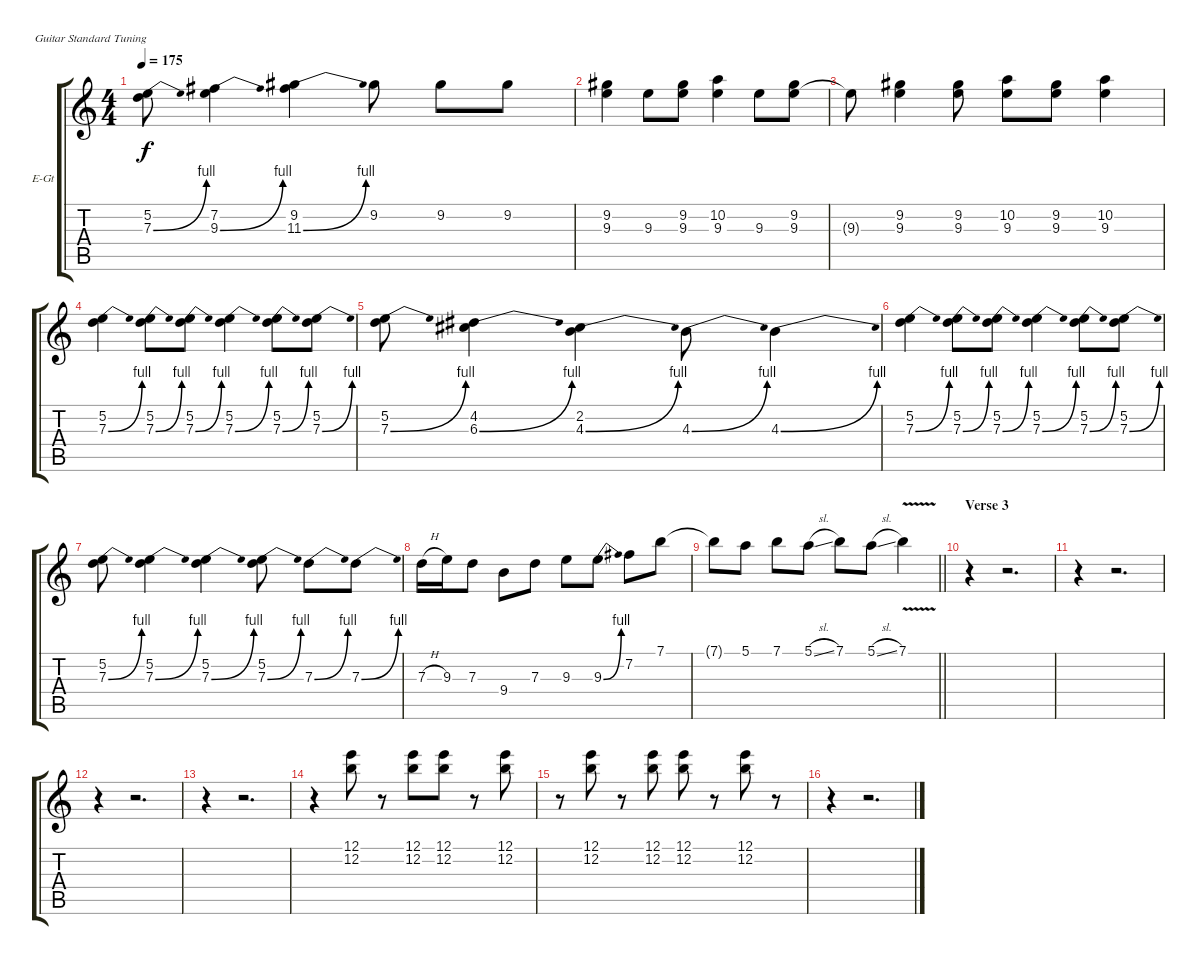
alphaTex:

\bracketExtendMode groupsimilarinstruments
\firstSystemTrackNameOrientation horizontal
\otherSystemsTrackNameOrientation horizontal
\track ("Guitar" "E-Gt") {instrument distortionguitar}
\staff {score tabs}
\tuning (E4 B3 G3 D3 A2 E2)
\ts (4 4)
\tempo 175
\clef g2
\ks c
(5.2 7.3{be (bend 0 0 60 4)}).8{dy f} (7.2 9.3{be (bend 0 0 60 4)}).4 (9.2 11.3{be (bend 0 0 60 4)}).4 9.2.8 9.2.8 9.2.8 |
(9.2 9.3).4 9.3.8 (9.2 9.3).8 (10.2 9.3).4 9.3.8 (9.2 9.3).8 |
9.3{t}.8 (9.2 9.3).4 (9.2 9.3).8 (10.2 9.3).8 (9.2 9.3).8 (10.2 9.3).4 |
(5.2 7.3{be (bend 0 0 60 4)}).4 (5.2 7.3{be (bend 0 0 60 4)}).8 (5.2 7.3{be (bend 0 0 60 4)}).8 (5.2 7.3{be (bend 0 0 60 4)}).4 (5.2 7.3{be (bend 0 0 60 4)}).8 (5.2 7.3{be (bend 0 0 60 4)}).8 |
(5.2 7.3{be (bend 0 0 60 4)}).8 (4.2 6.3{be (bend 0 0 60 4)}).4 (2.2 4.3{be (bend 0 0 60 4)}).4 4.3{be (bend 0 0 60 4)}.8 4.3{be (bend 0 0 60 4)}.4 |
(5.2 7.3{be (bend 0 0 60 4)}).4 (5.2 7.3{be (bend 0 0 60 4)}).8 (5.2 7.3{be (bend 0 0 60 4)}).8 (5.2 7.3{be (bend 0 0 60 4)}).4 (5.2 7.3{be (bend 0 0 60 4)}).8 (5.2 7.3{be (bend 0 0 60 4)}).8 |
(5.2 7.3{be (bend 0 0 60 4)}).8 (5.2 7.3{be (bend 0 0 60 4)}).4 (5.2 7.3{be (bend 0 0 60 4)}).4 (5.2 7.3{be (bend 0 0 60 4)}).8 7.3{be (bend 0 0 60 4)}.8 7.3{be (bend 0 0 60 4)}.8 |
7.3{h}.16 9.3.16 7.3.8 9.4.8 7.3.8 9.3.8 9.3{be (bend 0 0 60 4)}.8 7.2.8 7.1.8 |
\barLineRight lightlight
7.1{t}.8 5.1.8 7.1.8 5.1{sl}.8 7.1.8 5.1{sl}.8 7.1{v}.4 |
\section ("" "Verse 3")
r.4 r.2{d} |
r.4 r.2{d} |
r.4 r.2{d} |
r.4 r.2{d} |
r.4 (12.1 12.2).8 r.8 (12.1 12.2).8 (12.1 12.2).8 r.8 (12.1 12.2).8 |
r.8 (12.1 12.2).8 r.8 (12.1 12.2).8 (12.1 12.2).8 r.8 (12.1 12.2).8 r.8 |
r.4 r.2{d}
